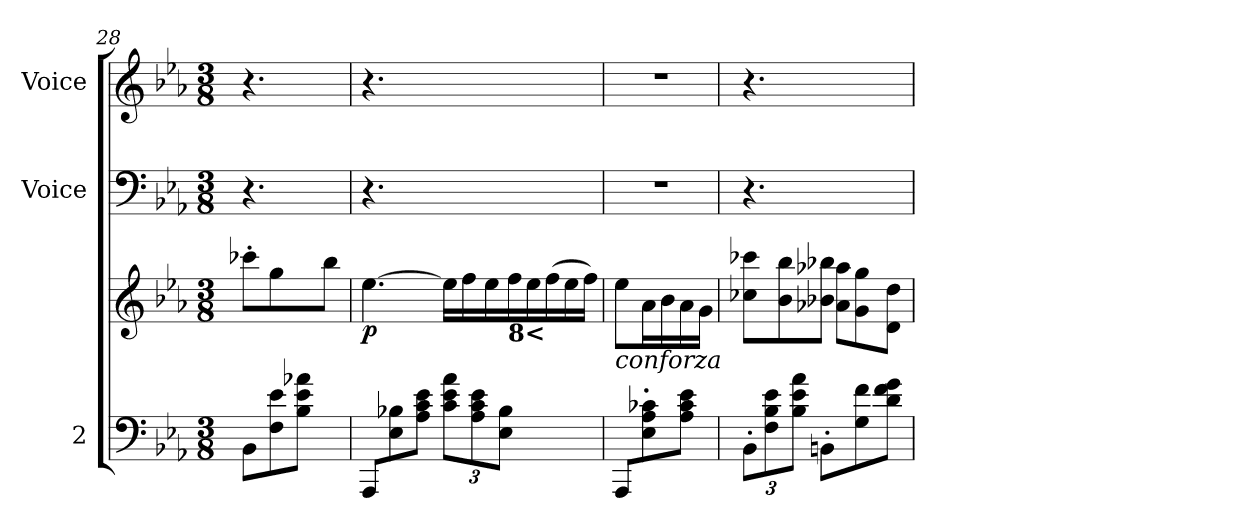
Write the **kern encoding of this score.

**kern	**kern	**dynam	**kern	**kern
*part3	*part3	*part3	*part2	*part1
*staff4	*staff3	*staff3/4	*staff2	*staff1
*I"2	*	*	*I"Voice	*I"Voice
*I'2	*	*	*I'Voice	*I'Voice
!!LO:LB:g=z
*clefF4	*clefG2	*	*clefF4	*clefG2
*k[b-e-a-]	*k[b-e-a-]	*	*k[b-e-a-]	*k[b-e-a-]
*M3/8	*M3/8	*	*M3/8	*M3/8
=28	=28	=28	=28	=28
8BB-\L	8ccc-X'>\L	.	4.r	4.r
8F\ 8e-\	4gg\	.	.	.
8B-\ 8e-\ 8a-X\J	.	.	.	.
8ryy	(>8bb-\J	.	8ryy	8ryy
=29	=29	=29	=29	=29
*^	*	*	*	*
!	!	!	!LO:DY:b	!	!
8AAA-/L	4.ryy	[>4.ee-\	p	4.r	4.r
8E-\ 8B-X\	.	.	.	.	.
8A-\ 8c\ 8e-\J	.	.	.	.	.
4ryy	12c\ 12e-\ 12a-\L	16ee-\LL]	.	2ryy	2ryy
.	.	16ff\	.	.	.
.	12A-\ 12c\ 12e-\	.	.	.	.
.	.	16ee-\	.	.	.
.	12E-\ 12B-\J	.	.	.	.
!	!	!LO:TX:b:B:t=8<	!	!	!
.	.	16ff\	.	.	.
4ryy	4ryy	16ee-\	.	.	.
.	.	(>16ff\	.	.	.
.	.	16ee-\	.	.	.
.	.	16ff\JJ)	.	.	.
*v	*v	*	*	*	*
!!LO:LB:g=z
=30	=30	=30	=30	=30
!	!LO:TX:b:i:t=conforza	!	!	!
8AAA-/L	8ee-\L	.	4.r	4.r
!	!LO:TX:b:B:t=.	!	!	!
8E-\ 8A-\ 8c-X\	16a-\L	.	.	.
.	16b-\	.	.	.
8A-\ 8c-\ 8e-\J	16a-\	.	.	.
.	16g\JJ	.	.	.
=31	=31	=31	=31	=31
*	*^	*	*	*
12BB-'<'<\L	8cc-X\ 8ccc-X\L	4ryy	.	4.r	4.r
12F\ 12B-\ 12e-\	.	.	.	.	.
.	8b-\ 8bb-\	.	.	.	.
12B-\ 12e-\ 12a-\J	.	.	.	.	.
8BBn'<\L	8b-X\ 8bb-X\J	8a-X\ 8aa-X\L	.	.	.
8G\ 8f\	4ryy	8g\ 8gg\	.	4ryy	4ryy
8d\ 8f\ 8g\J	.	8d\ 8dd\J	.	.	.
*	*v	*v	*	*	*
=	=	=	=	=
*-	*-	*-	*-	*-
